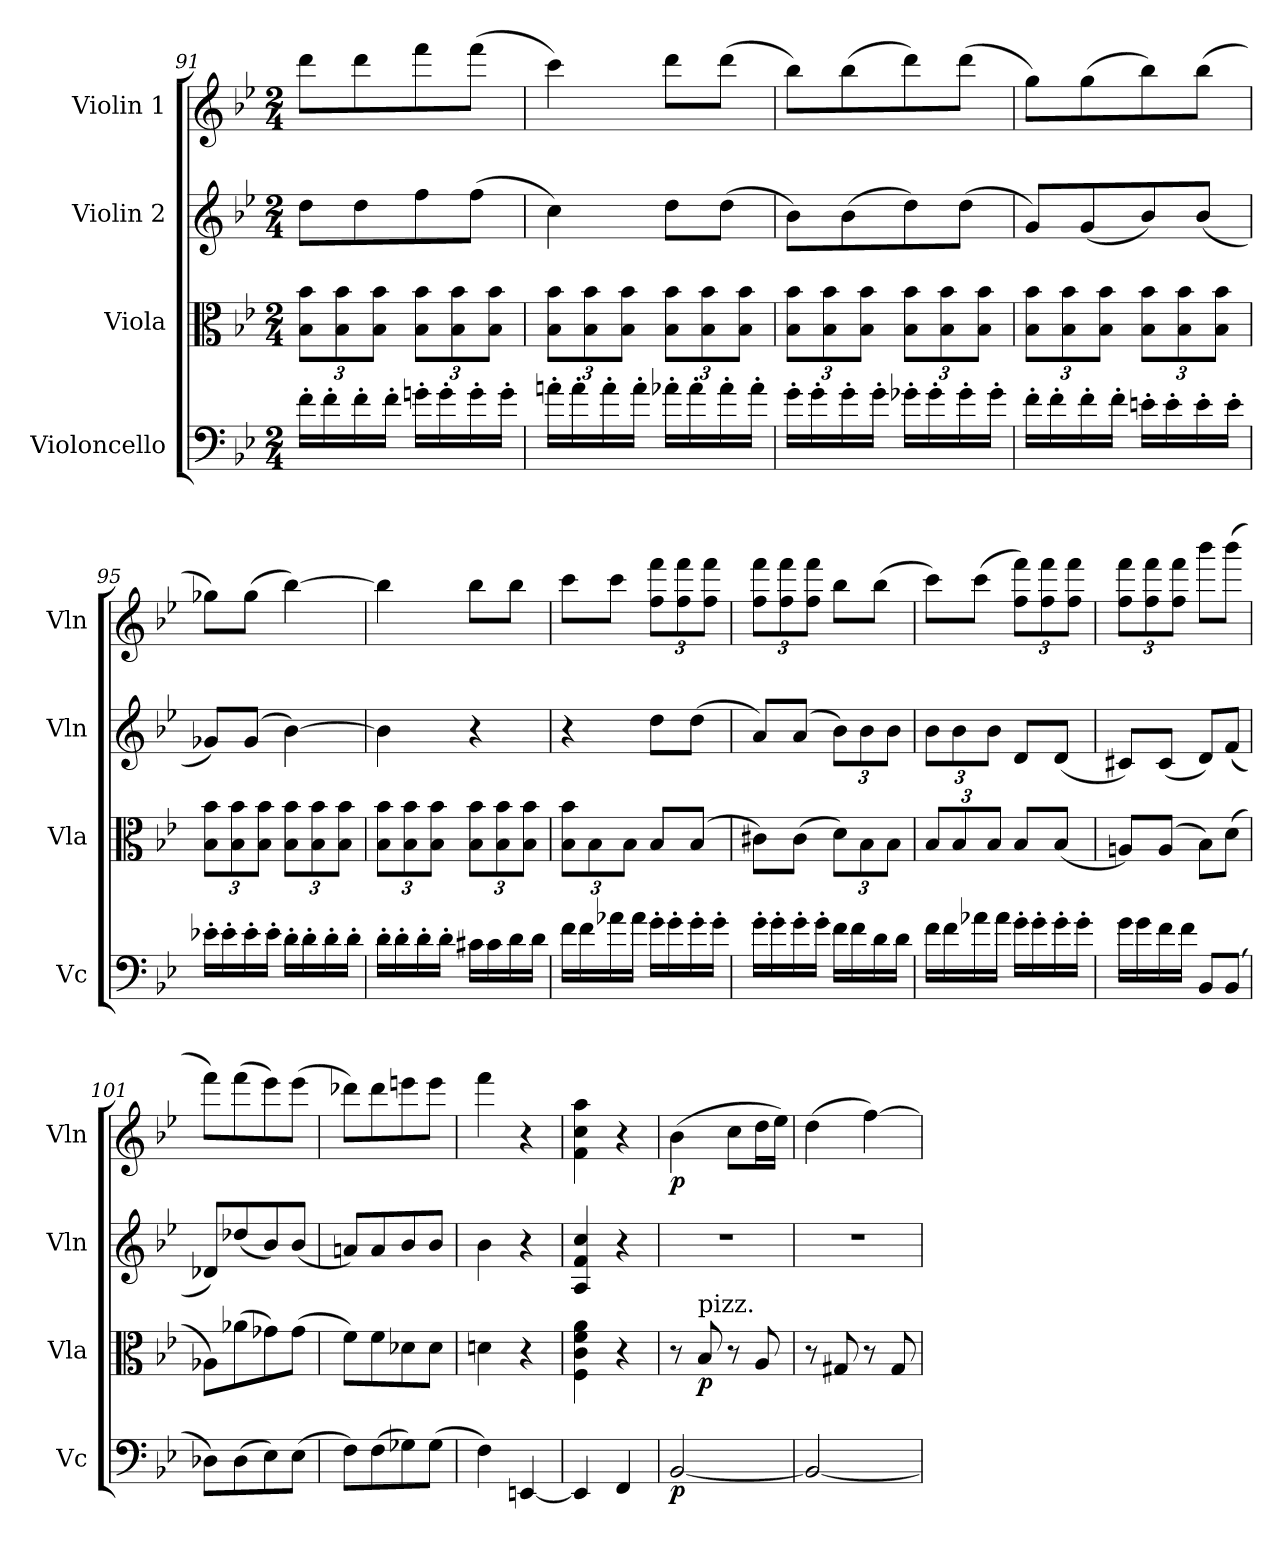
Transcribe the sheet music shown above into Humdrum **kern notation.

**kern	**dynam	**kern	**dynam	**kern	**kern	**dynam
*part4	*part4	*part3	*part3	*part2	*part1	*part1
*staff4	*staff4	*staff3	*staff3	*staff2	*staff1	*staff1
*I"Violoncello	*	*I"Viola	*	*I"Violin 2	*I"Violin 1	*
*I'Vc	*	*I'Vla	*	*I'Vln	*I'Vln	*
*clefF4	*	*clefC3	*	*clefG2	*clefG2	*
*k[b-e-]	*	*k[b-e-]	*	*k[b-e-]	*k[b-e-]	*
*M2/4	*	*M2/4	*	*M2/4	*M2/4	*
*	*	*Xbrackettup	*	*	*	*
=91	=91	=91	=91	=91	=91	=91
16f'\LL	.	12B-\ 12b-\L	.	8dd\L	8ddd\L	.
16f'\	.	.	.	.	.	.
.	.	12B-\ 12b-\	.	.	.	.
16f'\	.	.	.	8dd\	8ddd\	.
.	.	12B-\ 12b-\J	.	.	.	.
16f'\JJ	.	.	.	.	.	.
16gn'\LL	.	12B-\ 12b-\L	.	8ff\	8fff\	.
16g'\	.	.	.	.	.	.
.	.	12B-\ 12b-\	.	.	.	.
16g'\	.	.	.	(8ff\J	(8fff\J	.
.	.	12B-\ 12b-\J	.	.	.	.
16g'\JJ	.	.	.	.	.	.
=92	=92	=92	=92	=92	=92	=92
16an'\LL	.	12B-\ 12b-\L	.	4cc\)	4ccc\)	.
16a'\	.	.	.	.	.	.
.	.	12B-\ 12b-\	.	.	.	.
16a'\	.	.	.	.	.	.
.	.	12B-\ 12b-\J	.	.	.	.
16a'\JJ	.	.	.	.	.	.
16a-X'\LL	.	12B-\ 12b-\L	.	8dd\L	8ddd\L	.
16a-'\	.	.	.	.	.	.
.	.	12B-\ 12b-\	.	.	.	.
16a-'\	.	.	.	(8dd\J	(8ddd\J	.
.	.	12B-\ 12b-\J	.	.	.	.
16a-'\JJ	.	.	.	.	.	.
=93	=93	=93	=93	=93	=93	=93
16g'\LL	.	12B-\ 12b-\L	.	8b-\L)	8bb-\L)	.
16g'\	.	.	.	.	.	.
.	.	12B-\ 12b-\	.	.	.	.
16g'\	.	.	.	(8b-\	(8bb-\	.
.	.	12B-\ 12b-\J	.	.	.	.
16g'\JJ	.	.	.	.	.	.
16g-X'\LL	.	12B-\ 12b-\L	.	8dd\)	8ddd\)	.
16g-'\	.	.	.	.	.	.
.	.	12B-\ 12b-\	.	.	.	.
16g-'\	.	.	.	(8dd\J	(8ddd\J	.
.	.	12B-\ 12b-\J	.	.	.	.
16g-'\JJ	.	.	.	.	.	.
=94	=94	=94	=94	=94	=94	=94
16f'\LL	.	12B-\ 12b-\L	.	8g/L)	8gg\L)	.
16f'\	.	.	.	.	.	.
.	.	12B-\ 12b-\	.	.	.	.
16f'\	.	.	.	(8g/	(8gg\	.
.	.	12B-\ 12b-\J	.	.	.	.
16f'\JJ	.	.	.	.	.	.
16en'\LL	.	12B-\ 12b-\L	.	8b-/)	8bb-\)	.
16e'\	.	.	.	.	.	.
.	.	12B-\ 12b-\	.	.	.	.
16e'\	.	.	.	(8b-/J	(8bb-\J	.
.	.	12B-\ 12b-\J	.	.	.	.
16e'\JJ	.	.	.	.	.	.
!!LO:LB:g=z
=95	=95	=95	=95	=95	=95	=95
16e-X'\LL	.	12B-\ 12b-\L	.	8g-X/L)	8gg-X\L)	.
16e-'\	.	.	.	.	.	.
.	.	12B-\ 12b-\	.	.	.	.
16e-'\	.	.	.	(8g-/J	(8gg-\J	.
.	.	12B-\ 12b-\J	.	.	.	.
16e-'\JJ	.	.	.	.	.	.
16d'\LL	.	12B-\ 12b-\L	.	[<4b-\)	[>4bb-\)	.
16d'\	.	.	.	.	.	.
.	.	12B-\ 12b-\	.	.	.	.
16d'\	.	.	.	.	.	.
.	.	12B-\ 12b-\J	.	.	.	.
16d'\JJ	.	.	.	.	.	.
!!LO:LB:g=z
=96	=96	=96	=96	=96	=96	=96
16d'\LL	.	12B-\ 12b-\L	.	4b-\]	4bb-\]	.
16d'\	.	.	.	.	.	.
.	.	12B-\ 12b-\	.	.	.	.
16d'\	.	.	.	.	.	.
.	.	12B-\ 12b-\J	.	.	.	.
16d'\JJ	.	.	.	.	.	.
16c#X\LL	.	12B-\ 12b-\L	.	4r	8bb-\L	.
16c#\	.	.	.	.	.	.
.	.	12B-\ 12b-\	.	.	.	.
16d\	.	.	.	.	8bb-\J	.
.	.	12B-\ 12b-\J	.	.	.	.
16d\JJ	.	.	.	.	.	.
=97	=97	=97	=97	=97	=97	=97
16f\LL	.	12B-\ 12b-\L	.	4r	8ccc\L	.
16f\	.	.	.	.	.	.
.	.	12B-\	.	.	.	.
16a-X\	.	.	.	.	8ccc\J	.
.	.	12B-\J	.	.	.	.
16a-\JJ	.	.	.	.	.	.
*	*	*	*	*	*Xbrackettup	*
16g'\LL	.	8B-/L	.	8dd\L	12ff\ 12fff\L	.
16g'\	.	.	.	.	.	.
.	.	.	.	.	12ff\ 12fff\	.
16g'\	.	(8B-/J	.	(8dd\J	.	.
.	.	.	.	.	12ff\ 12fff\J	.
16g'\JJ	.	.	.	.	.	.
=98	=98	=98	=98	=98	=98	=98
16g'\LL	.	8c#X\L)	.	8a/L)	12ff\ 12fff\L	.
16g'\	.	.	.	.	.	.
.	.	.	.	.	12ff\ 12fff\	.
16g'\	.	(8c#\J	.	(8a/J	.	.
.	.	.	.	.	12ff\ 12fff\J	.
16g'\JJ	.	.	.	.	.	.
*	*	*	*	*Xbrackettup	*	*
16f\LL	.	12d\L)	.	12b-\L)	8bb-\L	.
16f\	.	.	.	.	.	.
.	.	12B-\	.	12b-\	.	.
16d\	.	.	.	.	(8bb-\J	.
.	.	12B-\J	.	12b-\J	.	.
16d\JJ	.	.	.	.	.	.
=99	=99	=99	=99	=99	=99	=99
16f\LL	.	12B-/L	.	12b-\L	8ccc\L)	.
16f\	.	.	.	.	.	.
.	.	12B-/	.	12b-\	.	.
16a-X\	.	.	.	.	(8ccc\J	.
.	.	12B-/J	.	12b-\J	.	.
16a-\JJ	.	.	.	.	.	.
16g'\LL	.	8B-/L	.	8d/L	12ff\ 12fff\L)	.
16g'\	.	.	.	.	.	.
.	.	.	.	.	12ff\ 12fff\	.
16g'\	.	(8B-/J	.	(8d/J	.	.
.	.	.	.	.	12ff\ 12fff\J	.
16g'\JJ	.	.	.	.	.	.
=100	=100	=100	=100	=100	=100	=100
16g\LL	.	8An/L)	.	8c#X/L)	12ff\ 12fff\L	.
16g\	.	.	.	.	.	.
.	.	.	.	.	12ff\ 12fff\	.
16f\	.	(8A/J	.	(8c#/J	.	.
.	.	.	.	.	12ff\ 12fff\J	.
16f\JJ	.	.	.	.	.	.
8BB-/L	.	8B-\L)	.	8d/L)	8bbb-\L	.
(8BB-/J	.	(8d\J	.	(8f/J	(8bbb-\J	.
!!LO:LB:g=z
=101	=101	=101	=101	=101	=101	=101
8D-X\L)	.	8A-X\L)	.	8d-X/L)	8fff\L)	.
(8D-\	.	(8a-X\	.	(8dd-X/	(8fff\	.
8E-\)	.	8g-X\)	.	8b-/)	8eee-\)	.
(8E-\J	.	(8g-\J	.	(8b-/J	(8eee-\J	.
!!LO:LB:g=z
=102	=102	=102	=102	=102	=102	=102
8F\L)	.	8f\L)	.	8an/L)	8ddd-X\L)	.
(8F\	.	8f\	.	8a/	8ddd-\	.
8G-X\)	.	8d-X\	.	8b-/	8eeen\	.
(8G-\J	.	8d-\J	.	8b-/J	8eee\J	.
=103	=103	=103	=103	=103	=103	=103
4F\)	.	4dn\	.	4b-\	4fff\	.
[<4EEn/	.	4r	.	4r	4r	.
=104	=104	=104	=104	=104	=104	=104
4EE/]	.	4F\ 4c\ 4f\ 4a\	.	4A/ 4f/ 4cc/	4f\ 4cc\ 4aa\	.
4FF/	.	4r	.	4r	4r	.
=105	=105	=105	=105	=105	=105	=105
!	!LO:DY:b	!	!	!	!	!LO:DY:b
[<2BB-/	p	8r	.	2r	(4b-\	p
!	!	!LO:TX:a:t=pizz.	!	!	!	!
!	!	!	!LO:DY:b	!	!	!
.	.	8B-/	p	.	.	.
.	.	8r	.	.	8cc\L	.
.	.	8A/	.	.	16dd\L	.
.	.	.	.	.	16ee-\JJ)	.
=106	=106	=106	=106	=106	=106	=106
2BB-/_	.	8r	.	2r	(4dd\	.
.	.	8G#X/	.	.	.	.
.	.	8r	.	.	[4ff\)	.
.	.	8G#/	.	.	.	.
=	=	=	=	=	=	=
*-	*-	*-	*-	*-	*-	*-
